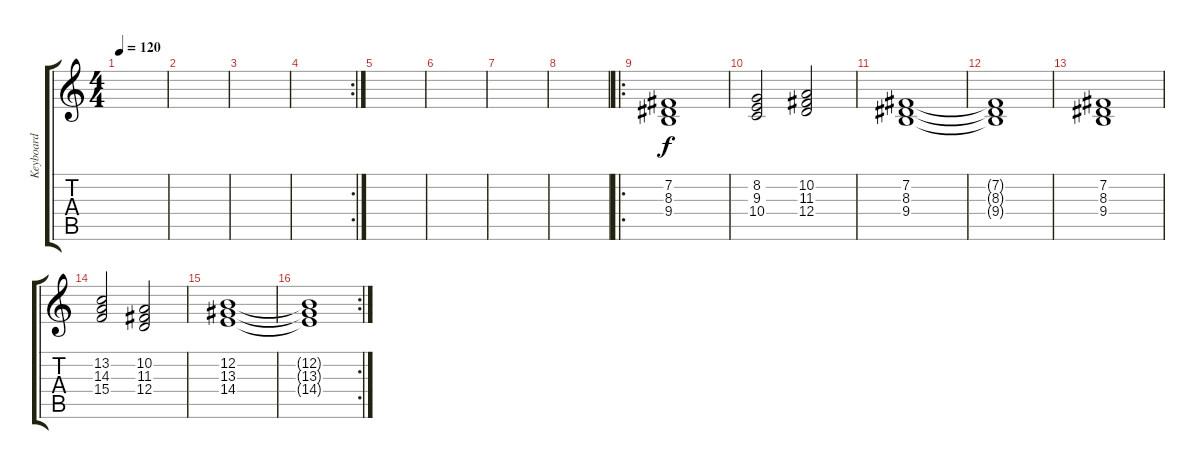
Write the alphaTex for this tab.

\track ("Keyboard" "Keyboard") {instrument reedorgan}
\staff {score tabs}
\tuning (E4 B3 G3 D3 A2 E2) {hide}
\ts (4 4)
\tempo 120
\clef g2
\ks c
|
|
|
\rc 2
|
|
|
|
|
\ro
(7.2 8.3 9.4).1 |
(8.2 9.3 10.4).2 (10.2 11.3 12.4).2 |
(7.2 8.3 9.4).1 |
(7.2{t} 8.3{t} 9.4{t}).1 |
(7.2 8.3 9.4).1 |
(13.2 14.3 15.4).2 (10.2 11.3 12.4).2 |
(12.2 13.3 14.4).1 |
\rc 2
(12.2{t} 13.3{t} 14.4{t}).1
